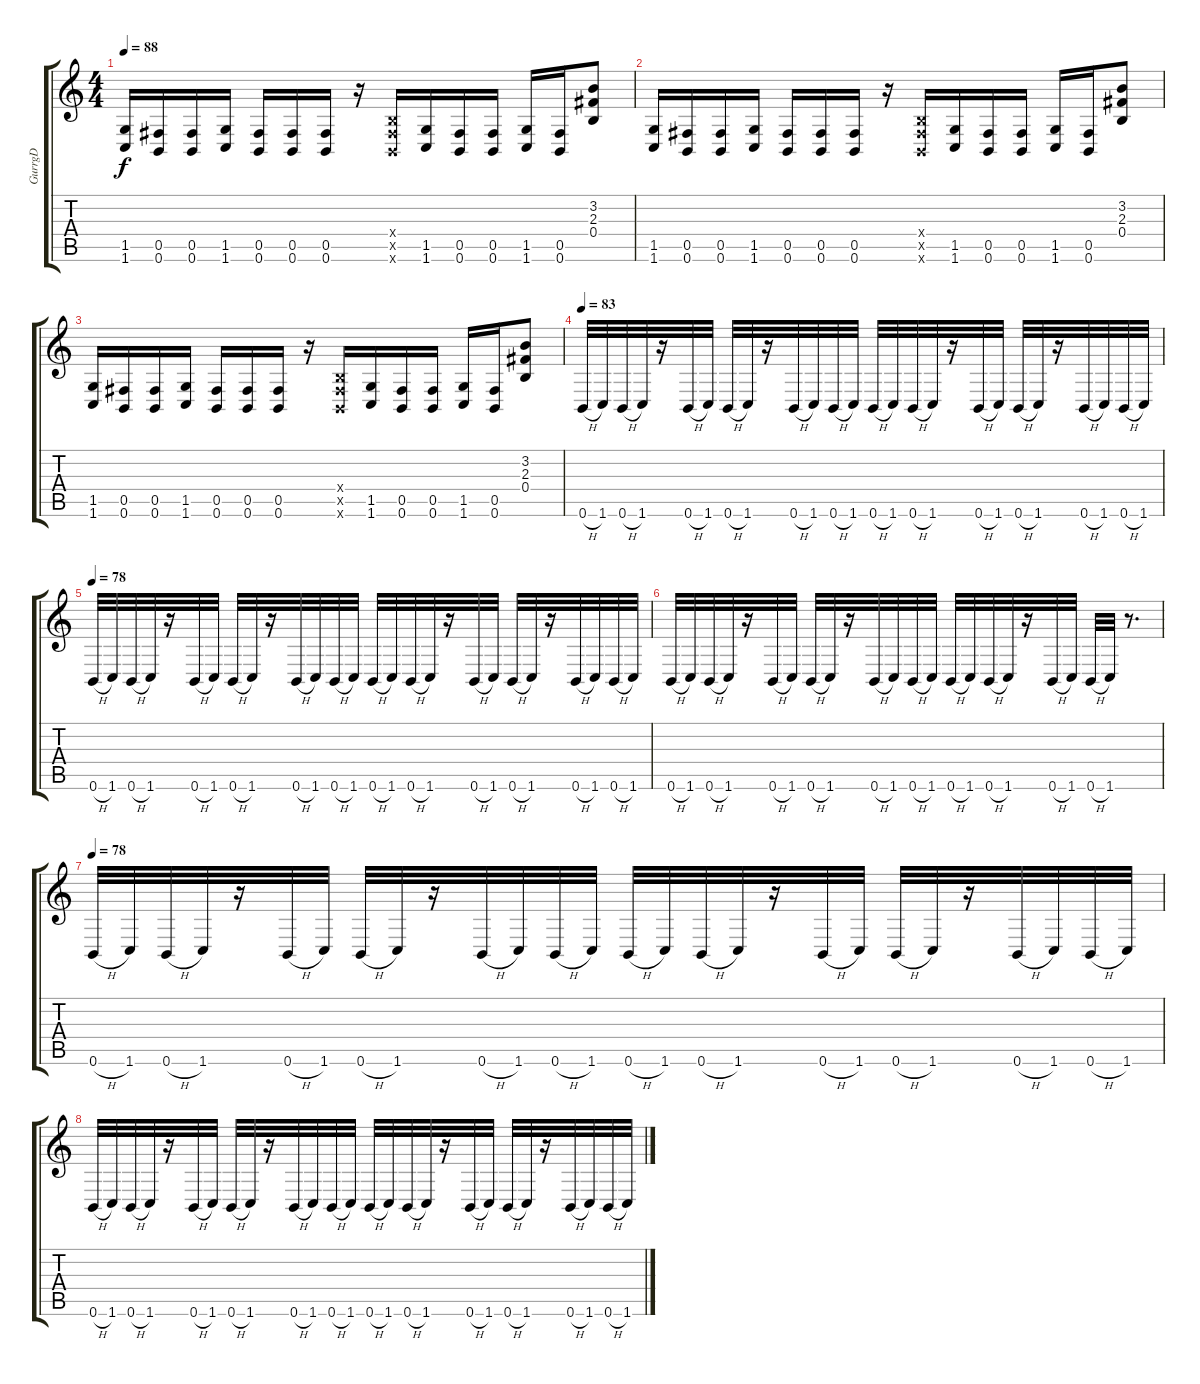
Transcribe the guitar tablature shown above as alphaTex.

\track ("GurrgD" "GurrgD") {instrument overdrivenguitar}
\staff {score tabs}
\tuning (Db4 Ab3 E3 B2 Gb2 B1) {hide}
\ts (4 4)
\tempo 88
\clef g2
\ks c
(1.5 1.6).16{dy f} (0.5 0.6).16 (0.5 0.6).16 (1.5 1.6).16 (0.5 0.6).16 (0.5 0.6).16 (0.5 0.6).16 r.16 (0.4{x} 0.5{x} 0.6{x}).16 (1.5 1.6).16 (0.5 0.6).16 (0.5 0.6).16 (1.5 1.6).16 (0.5 0.6).16 (3.2 2.3 0.4).8 |
(1.5 1.6).16 (0.5 0.6).16 (0.5 0.6).16 (1.5 1.6).16 (0.5 0.6).16 (0.5 0.6).16 (0.5 0.6).16 r.16 (0.4{x} 0.5{x} 0.6{x}).16 (1.5 1.6).16 (0.5 0.6).16 (0.5 0.6).16 (1.5 1.6).16 (0.5 0.6).16 (3.2 2.3 0.4).8 |
(1.5 1.6).16 (0.5 0.6).16 (0.5 0.6).16 (1.5 1.6).16 (0.5 0.6).16 (0.5 0.6).16 (0.5 0.6).16 r.16 (0.4{x} 0.5{x} 0.6{x}).16 (1.5 1.6).16 (0.5 0.6).16 (0.5 0.6).16 (1.5 1.6).16 (0.5 0.6).16 (3.2 2.3 0.4).8 |
\tempo 83
0.6{h}.32 1.6.32 0.6{h}.32 1.6.32 r.16 0.6{h}.32 1.6.32 0.6{h}.32 1.6.32 r.16 0.6{h}.32 1.6.32 0.6{h}.32 1.6.32 0.6{h}.32 1.6.32 0.6{h}.32 1.6.32 r.16 0.6{h}.32 1.6.32 0.6{h}.32 1.6.32 r.16 0.6{h}.32 1.6.32 0.6{h}.32 1.6.32 |
\tempo 78
0.6{h}.32 1.6.32 0.6{h}.32 1.6.32 r.16 0.6{h}.32 1.6.32 0.6{h}.32 1.6.32 r.16 0.6{h}.32 1.6.32 0.6{h}.32 1.6.32 0.6{h}.32 1.6.32 0.6{h}.32 1.6.32 r.16 0.6{h}.32 1.6.32 0.6{h}.32 1.6.32 r.16 0.6{h}.32 1.6.32 0.6{h}.32 1.6.32 |
0.6{h}.32 1.6.32 0.6{h}.32 1.6.32 r.16 0.6{h}.32 1.6.32 0.6{h}.32 1.6.32 r.16 0.6{h}.32 1.6.32 0.6{h}.32 1.6.32 0.6{h}.32 1.6.32 0.6{h}.32 1.6.32 r.16 0.6{h}.32 1.6.32 0.6{h}.32 1.6.32 r.8{d} |
\tempo 78
0.6{h}.32 1.6.32 0.6{h}.32 1.6.32 r.16 0.6{h}.32 1.6.32 0.6{h}.32 1.6.32 r.16 0.6{h}.32 1.6.32 0.6{h}.32 1.6.32 0.6{h}.32 1.6.32 0.6{h}.32 1.6.32 r.16 0.6{h}.32 1.6.32 0.6{h}.32 1.6.32 r.16 0.6{h}.32 1.6.32 0.6{h}.32 1.6.32 |
0.6{h}.32 1.6.32 0.6{h}.32 1.6.32 r.16 0.6{h}.32 1.6.32 0.6{h}.32 1.6.32 r.16 0.6{h}.32 1.6.32 0.6{h}.32 1.6.32 0.6{h}.32 1.6.32 0.6{h}.32 1.6.32 r.16 0.6{h}.32 1.6.32 0.6{h}.32 1.6.32 r.16 0.6{h}.32 1.6.32 0.6{h}.32 1.6.32
